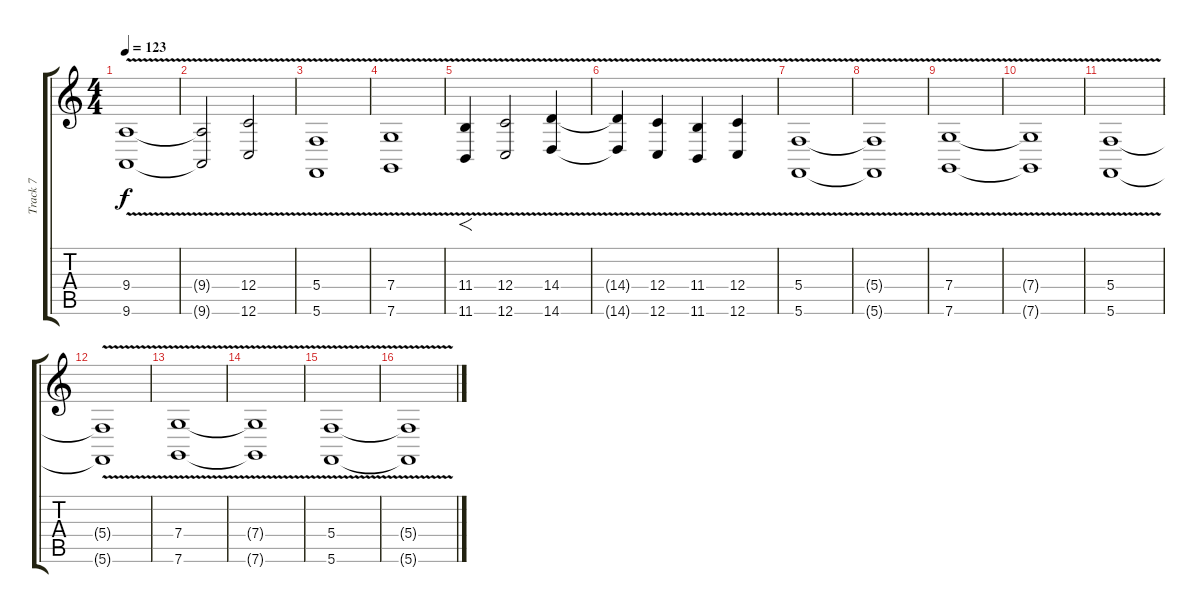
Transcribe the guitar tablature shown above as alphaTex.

\track ("Track 7" "Track 7") {instrument stringensemble2}
\staff {score tabs}
\tuning (E4 C4 G3 C3 G2 C2) {hide}
\ts (4 4)
\tempo 123
\clef g2
\ks c
(9.4{v} 9.6).1{dy f} |
(9.4{t} 9.6{t}).2 (12.4{v} 12.6{v}).2 |
(5.4{v} 5.6{v}).1 |
(7.4{v} 7.6{v}).1 |
(11.4{v} 11.6{v}).4{f} (12.4{v} 12.6{v}).2 (14.4{v} 14.6{v}).4 |
(14.4{t} 14.6{t}).4 (12.4{v} 12.6{v}).4 (11.4{v} 11.6{v}).4 (12.4{v} 12.6{v}).4 |
(5.4{v} 5.6{v}).1 |
(5.4{t} 5.6{t}).1 |
(7.4{v} 7.6{v}).1 |
(7.4{t} 7.6{t}).1 |
(5.4 5.6{v}).1 |
(5.4{t} 5.6{t}).1 |
(7.4{v} 7.6{v}).1 |
(7.4{t} 7.6{t}).1 |
(5.4{v} 5.6{v}).1 |
(5.4{t} 5.6{t}).1
